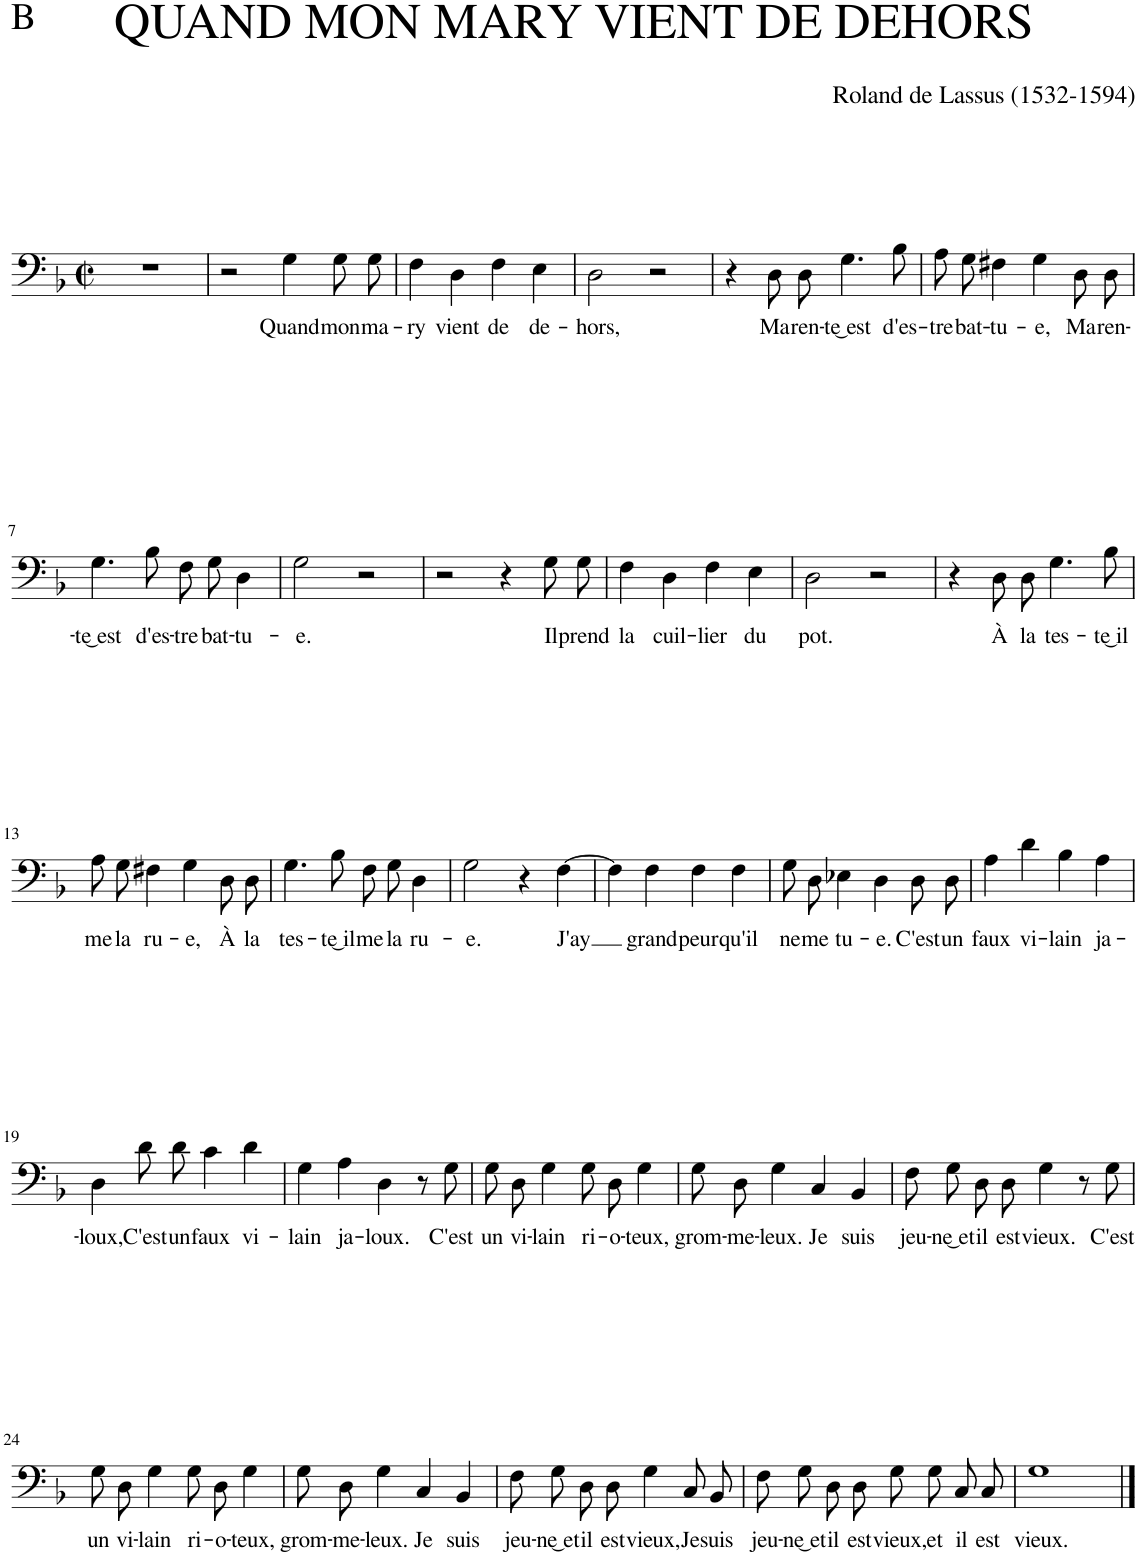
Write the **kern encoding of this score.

**kern	**text
*part1	*part1
*staff1	*staff1
*I"Bassus	*
*I'B.	*
*clefF4	*
*k[b-]	*
*M2/2	*
*met(c|)	*
=1	=1
1r	.
=2	=2
2r	.
!	!LO:LY:b
4G\	Quand
!	!LO:LY:b
8G\L	mon
!	!LO:LY:b
8G\J	ma-
=3	=3
!	!LO:LY:b
4F\	-ry
!	!LO:LY:b
4D\	vient
!	!LO:LY:b
4F\	de
!	!LO:LY:b
4E\	de-
=4	=4
!	!LO:LY:b
2D\	-hors,
2r	.
=5	=5
4r	.
!	!LO:LY:b
8D\L	Ma
!	!LO:LY:b
8D\J	ren-
!	!LO:LY:b
4.G\	-te͜ est
!	!LO:LY:b
8B-\	d'es-
=6	=6
!	!LO:LY:b
8A\L	-tre
!	!LO:LY:b
8G\J	bat-
!	!LO:LY:b
4F#X\	-tu-
!	!LO:LY:b
4G\	-e,
!	!LO:LY:b
8D\L	Ma
!	!LO:LY:b
8D\J	ren-
!!LO:LB:g=z
=7	=7
!	!LO:LY:b
4.G\	-te͜ est
!	!LO:LY:b
8B-\	d'es-
!	!LO:LY:b
8F\L	-tre
!	!LO:LY:b
8G\J	bat-
!	!LO:LY:b
4D\	-tu-
=8	=8
!	!LO:LY:b
2G\	-e.
2r	.
=9	=9
2r	.
4r	.
!	!LO:LY:b
8G\L	Il
!	!LO:LY:b
8G\J	prend
=10	=10
!	!LO:LY:b
4F\	la
!	!LO:LY:b
4D\	cuil-
!	!LO:LY:b
4F\	-lier
!	!LO:LY:b
4E\	du
=11	=11
!	!LO:LY:b
2D\	pot.
2r	.
=12	=12
4r	.
!	!LO:LY:b
8D\L	À
!	!LO:LY:b
8D\J	la
!	!LO:LY:b
4.G\	tes-
!	!LO:LY:b
8B-\	-te͜ il
!!LO:LB:g=z
=13	=13
!	!LO:LY:b
8A\L	me
!	!LO:LY:b
8G\J	la
!	!LO:LY:b
4F#X\	ru-
!	!LO:LY:b
4G\	-e,
!	!LO:LY:b
8D\L	À
!	!LO:LY:b
8D\J	la
=14	=14
!	!LO:LY:b
4.G\	tes-
!	!LO:LY:b
8B-\	-te͜ il
!	!LO:LY:b
8F\L	me
!	!LO:LY:b
8G\J	la
!	!LO:LY:b
4D\	ru-
=15	=15
!	!LO:LY:b
2G\	-e.
4r	.
!	!LO:LY:b
[4F\	J'ay
=16	=16
4F\]	.
!	!LO:LY:b
4F\	grand
!	!LO:LY:b
4F\	peur
!	!LO:LY:b
4F\	qu'il
=17	=17
!	!LO:LY:b
8G\L	ne
!	!LO:LY:b
8D\J	me
!	!LO:LY:b
4E-X\	tu-
!	!LO:LY:b
4D\	-e.
!	!LO:LY:b
8D\L	C'est
!	!LO:LY:b
8D\J	un
=18	=18
!	!LO:LY:b
4A\	faux
!	!LO:LY:b
4d\	vi-
!	!LO:LY:b
4B-\	-lain
!	!LO:LY:b
4A\	ja-
!!LO:LB:g=z
=19	=19
!	!LO:LY:b
4D\	-loux,
!	!LO:LY:b
8d\L	C'est
!	!LO:LY:b
8d\J	un
!	!LO:LY:b
4c\	faux
!	!LO:LY:b
4d\	vi-
=20	=20
!	!LO:LY:b
4G\	-lain
!	!LO:LY:b
4A\	ja-
!	!LO:LY:b
4D\	-loux.
8r	.
!	!LO:LY:b
8G\	C'est
=21	=21
!	!LO:LY:b
8G\L	un
!	!LO:LY:b
8D\J	vi-
!	!LO:LY:b
4G\	-lain
!	!LO:LY:b
8G\L	ri-
!	!LO:LY:b
8D\J	-o-
!	!LO:LY:b
4G\	-teux,
=22	=22
!	!LO:LY:b
8G\L	grom-
!	!LO:LY:b
8D\J	-me-
!	!LO:LY:b
4G\	-leux.
!	!LO:LY:b
4C/	Je
!	!LO:LY:b
4BB-/	suis
=23	=23
!	!LO:LY:b
8F\L	jeu-
!	!LO:LY:b
8G\	-ne͜ et
!	!LO:LY:b
8D\	il
!	!LO:LY:b
8D\J	est
!	!LO:LY:b
4G\	vieux.
8r	.
!	!LO:LY:b
8G\	C'est
!!LO:LB:g=z
=24	=24
!	!LO:LY:b
8G\L	un
!	!LO:LY:b
8D\J	vi-
!	!LO:LY:b
4G\	-lain
!	!LO:LY:b
8G\L	ri-
!	!LO:LY:b
8D\J	-o-
!	!LO:LY:b
4G\	-teux,
=25	=25
!	!LO:LY:b
8G\L	grom-
!	!LO:LY:b
8D\J	-me-
!	!LO:LY:b
4G\	-leux.
!	!LO:LY:b
4C/	Je
!	!LO:LY:b
4BB-/	suis
=26	=26
!	!LO:LY:b
8F\L	jeu-
!	!LO:LY:b
8G\	-ne͜ et
!	!LO:LY:b
8D\	il
!	!LO:LY:b
8D\J	est
!	!LO:LY:b
4G\	vieux,
!	!LO:LY:b
8C/L	Je
!	!LO:LY:b
8BB-/J	suis
=27	=27
!	!LO:LY:b
8F\L	jeu-
!	!LO:LY:b
8G\	-ne͜ et
!	!LO:LY:b
8D\	il
!	!LO:LY:b
8D\J	est
!	!LO:LY:b
8G\L	vieux,
!	!LO:LY:b
8G\	et
!	!LO:LY:b
8C\	il
!	!LO:LY:b
8C\J	est
=28	=28
!	!LO:LY:b
1G	vieux.
==	==
*-	*-
